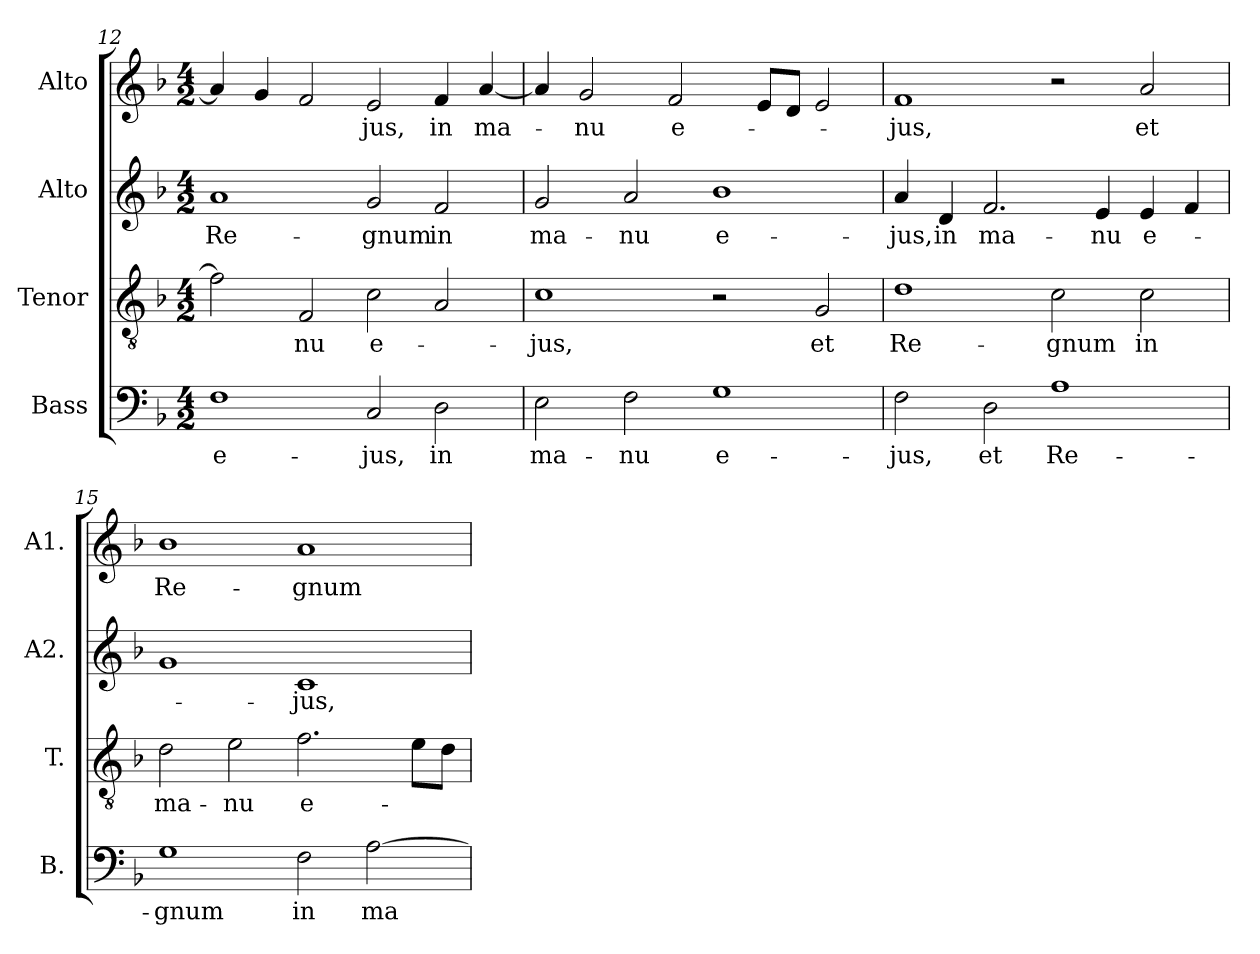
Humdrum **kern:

**kern	**text	**kern	**text	**kern	**text	**kern	**text
*part4	*part4	*part3	*part3	*part2	*part2	*part1	*part1
*staff4	*staff4	*staff3	*staff3	*staff2	*staff2	*staff1	*staff1
*I"Bass	*	*I"Tenor	*	*I"Alto	*	*I"Alto	*
*I'B.	*	*I'T.	*	*I'A2.	*	*I'A1.	*
*clefF4	*	*clefGv2	*	*clefG2	*	*clefG2	*
*	*	*ITrd7c12	*	*	*	*	*
*k[b-]	*	*k[b-]	*	*k[b-]	*	*k[b-]	*
*F:	*	*F:	*	*F:	*	*F:	*
*M4/2	*	*M4/2	*	*M4/2	*	*M4/2	*
=12	=12	=12	=12	=12	=12	=12	=12
!	!LO:LY:b:color=#000000	!	!	!	!	!	!
!	!	!	!	!	!LO:LY:b:color=#000000	!	!
1Fi	e-	2Fi\]	.	1ai	Re-	4ai/]	.
.	.	.	.	.	.	4gi/	.
!	!	!	!LO:LY:b:color=#000000	!	!	!	!
.	.	2FFi/	-nu	.	.	2fi/	.
!	!LO:LY:b:color=#000000	!	!	!	!	!	!
!	!	!	!LO:LY:b:color=#000000	!	!	!	!
!	!	!	!	!	!LO:LY:b:color=#000000	!	!
!	!	!	!	!	!	!	!LO:LY:b:color=#000000
2Ci/	-jus,	2Ci\	e-	2gi/	-gnum	2ei/	-jus,
!	!LO:LY:b:color=#000000	!	!	!	!	!	!
!	!	!	!	!	!LO:LY:b:color=#000000	!	!
!	!	!	!	!	!	!	!LO:LY:b:color=#000000
2Di\	in	2AAi/	.	2fi/	in	4fi/	in
!	!	!	!	!	!	!	!LO:LY:b:color=#000000
.	.	.	.	.	.	[4ai/	ma-
!!LO:LB:g=z
=13	=13	=13	=13	=13	=13	=13	=13
!	!LO:LY:b:color=#000000	!	!	!	!	!	!
!	!	!	!LO:LY:b:color=#000000	!	!	!	!
!	!	!	!	!	!LO:LY:b:color=#000000	!	!
2Ei\	ma-	1Ci	-jus,	2gi/	ma-	4ai/]	.
!	!	!	!	!	!	!	!LO:LY:b:color=#000000
.	.	.	.	.	.	2gi/	-nu
!	!LO:LY:b:color=#000000	!	!	!	!	!	!
!	!	!	!	!	!LO:LY:b:color=#000000	!	!
2Fi\	-nu	.	.	2ai/	-nu	.	.
!	!	!	!	!	!	!	!LO:LY:b:color=#000000
.	.	.	.	.	.	2fi/	e-
!	!LO:LY:b:color=#000000	!	!	!	!	!	!
!	!	!	!	!	!LO:LY:b:color=#000000	!	!
1Gi	e-	2r	.	1b-i	e-	.	.
.	.	.	.	.	.	8ei/L	.
.	.	.	.	.	.	8di/J	.
!	!	!	!LO:LY:b:color=#000000	!	!	!	!
.	.	2GGi/	et	.	.	2ei/	.
=14	=14	=14	=14	=14	=14	=14	=14
!	!LO:LY:b:color=#000000	!	!	!	!	!	!
!	!	!	!LO:LY:b:color=#000000	!	!	!	!
!	!	!	!	!	!LO:LY:b:color=#000000	!	!
!	!	!	!	!	!	!	!LO:LY:b:color=#000000
2Fi\	-jus,	1Di	Re-	4ai/	-jus,	1fi	-jus,
!	!	!	!	!	!LO:LY:b:color=#000000	!	!
.	.	.	.	4di/	in	.	.
!	!LO:LY:b:color=#000000	!	!	!	!	!	!
!	!	!	!	!	!LO:LY:b:color=#000000	!	!
2Di\	et	.	.	2.fi/	ma-	.	.
!	!LO:LY:b:color=#000000	!	!	!	!	!	!
!	!	!	!LO:LY:b:color=#000000	!	!	!	!
1Ai	Re-	2Ci\	-gnum	.	.	2r	.
!	!	!	!	!	!LO:LY:b:color=#000000	!	!
.	.	.	.	4ei/	-nu	.	.
!	!	!	!LO:LY:b:color=#000000	!	!	!	!
!	!	!	!	!	!LO:LY:b:color=#000000	!	!
!	!	!	!	!	!	!	!LO:LY:b:color=#000000
.	.	2Ci\	in	4ei/	e-	2ai/	et
.	.	.	.	4fi/	.	.	.
=15	=15	=15	=15	=15	=15	=15	=15
!	!LO:LY:b:color=#000000	!	!	!	!	!	!
!	!	!	!LO:LY:b:color=#000000	!	!	!	!
!	!	!	!	!	!	!	!LO:LY:b:color=#000000
1Gi	-gnum	2Di\	ma-	1gi	.	1b-i	Re-
!	!	!	!LO:LY:b:color=#000000	!	!	!	!
.	.	2Ei\	-nu	.	.	.	.
!	!LO:LY:b:color=#000000	!	!	!	!	!	!
!	!	!	!LO:LY:b:color=#000000	!	!	!	!
!	!	!	!	!	!LO:LY:b:color=#000000	!	!
!	!	!	!	!	!	!	!LO:LY:b:color=#000000
2Fi\	in	2.Fi\	e-	1ci	-jus,	1ai	-gnum
!	!LO:LY:b:color=#000000	!	!	!	!	!	!
[2Ai\	ma-	.	.	.	.	.	.
.	.	8Ei\L	.	.	.	.	.
.	.	8Di\J	.	.	.	.	.
=	=	=	=	=	=	=	=
*-	*-	*-	*-	*-	*-	*-	*-
